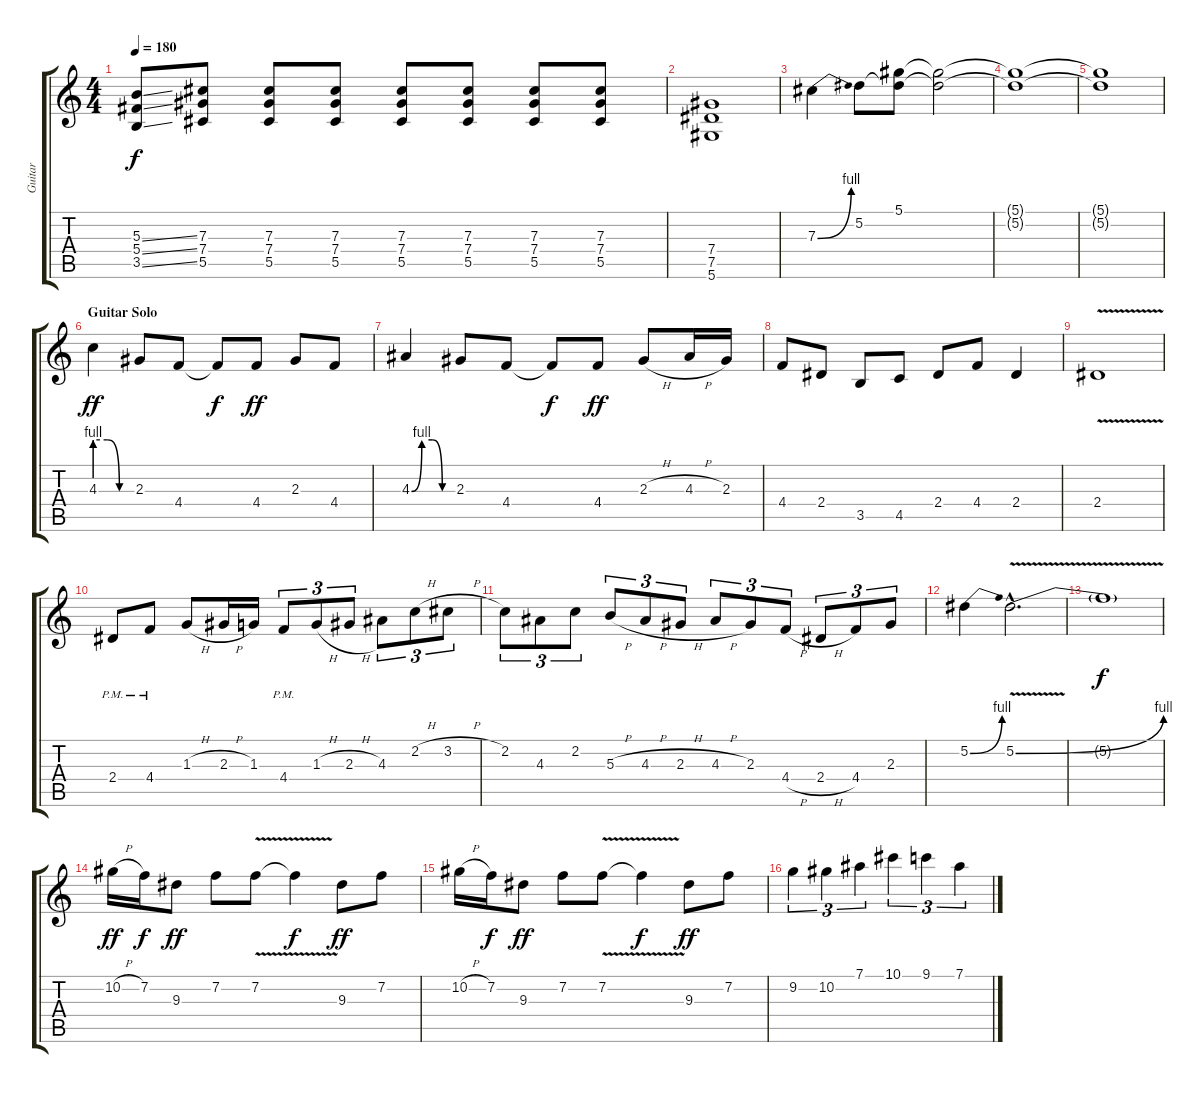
\track ("Guitar" "Guitar") {instrument overdrivenguitar}
\staff {score tabs}
\tuning (Eb4 Bb3 Gb3 Db3 Ab2 Eb2) {hide}
\ts (4 4)
\tempo 180
\clef g2
\ks c
(5.3{ss} 5.4{ss} 3.5{ss}).8{dy f} (7.3 7.4 5.5).8 (7.3 7.4 5.5).8 (7.3 7.4 5.5).8 (7.3 7.4 5.5).8 (7.3 7.4 5.5).8 (7.3 7.4 5.5).8 (7.3 7.4 5.5).8 |
(7.4 7.5 5.6).1 |
7.3{be (bend 0 0 60 4)}.4 5.2.8 (5.1 5.2{t}).8 (5.1{t} 5.2{t}).2 |
(5.1{t} 5.2{t}).1 |
(5.1{t} 5.2{t}).1 |
\section ("" "Guitar Solo")
4.3{be (custom 0 4 20 4 40 0 60 0)}.4{dy ff volume 14} 2.3.8 4.4.8 4.4{t}.8{dy f} 4.4.8{dy ff} 2.3.8 4.4.8 |
4.3{be (custom 0 0 15 4 30 4 45 0 60 0)}.4 2.3.8 4.4.8 4.4{t}.8{dy f} 4.4.8{dy ff} 2.3{h}.8 4.3{h}.16 2.3.16 |
4.4.8 2.4.8 3.5.8 4.5.8 2.4.8 4.4.8 2.4.4 |
2.4{v}.1 |
2.4{pm}.8 4.4{pm}.8 1.3{h}.8 2.3{h}.16 1.3.16 4.4{pm}.8{tu (3 2)} 1.3{h}.8{tu (3 2)} 2.3{h}.8{tu (3 2)} 4.3.8{tu (3 2)} 2.2{h}.8{tu (3 2)} 3.2{h}.8{tu (3 2)} |
2.2.8{tu (3 2)} 4.3.8{tu (3 2)} 2.2.8{tu (3 2)} 5.3{h}.8{tu (3 2)} 4.3{h}.8{tu (3 2)} 2.3{h}.8{tu (3 2)} 4.3{h}.8{tu (3 2)} 2.3.8{tu (3 2)} 4.4{h}.8{tu (3 2)} 2.4{h}.8{tu (3 2)} 4.4.8{tu (3 2)} 2.3.8{tu (3 2)} |
5.2{be (bend 0 0 60 4)}.4 5.2{be (bend 0 0 60 4) v hac}.2{d} |
5.2{t}.1{dy f} |
10.2{h}.16{dy ff} 7.2.16{dy f} 9.3.8{dy ff} 7.2.8 7.2{v}.8 7.2{t}.4{dy f} 9.3.8{dy ff} 7.2.8 |
10.2{h}.16 7.2.16{dy f} 9.3.8{dy ff} 7.2.8 7.2{v}.8 7.2{t}.4{dy f} 9.3.8{dy ff} 7.2.8 |
9.2.4{tu (3 2)} 10.2.4{tu (3 2)} 7.1.4{tu (3 2)} 10.1.4{tu (3 2)} 9.1.4{tu (3 2)} 7.1.4{tu (3 2)}
